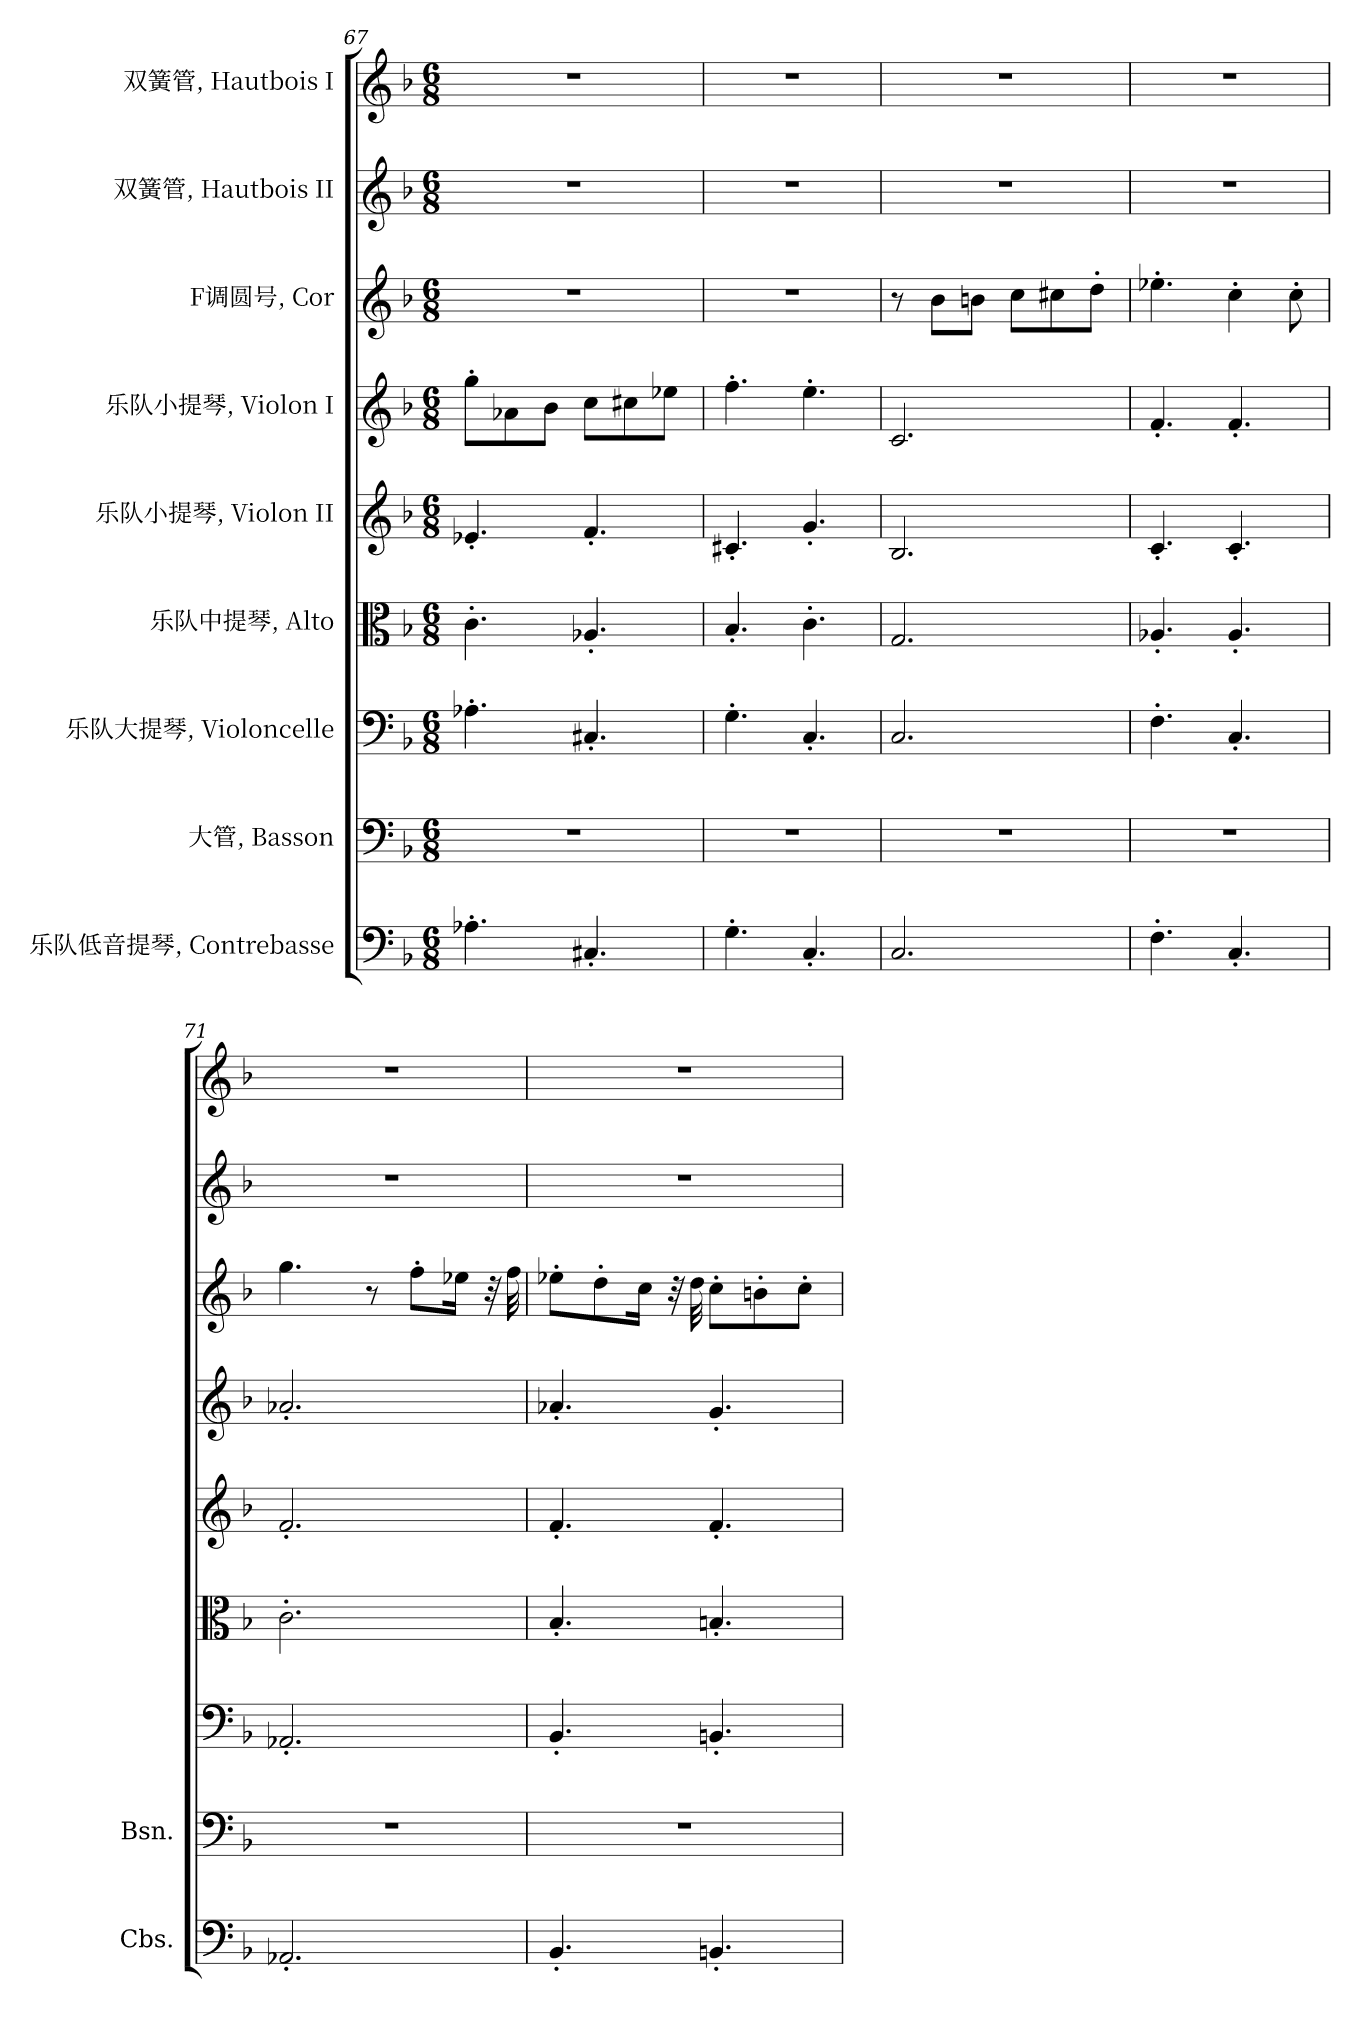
**kern	**kern	**kern	**kern	**kern	**kern	**kern	**kern	**kern
*part9	*part8	*part7	*part6	*part5	*part4	*part3	*part2	*part1
*staff9	*staff8	*staff7	*staff6	*staff5	*staff4	*staff3	*staff2	*staff1
*I"乐队低音提琴, Contrebasse	*I"大管, Basson	*I"乐队大提琴, Violoncelle	*I"乐队中提琴, Alto	*I"乐队小提琴, Violon II	*I"乐队小提琴, Violon I	*I"F调圆号, Cor	*I"双簧管, Hautbois II	*I"双簧管, Hautbois I
*I'Cbs.	*I'Bsn.	*	*	*	*	*	*	*
*clefF4	*clefF4	*clefF4	*clefC3	*clefG2	*clefG2	*clefG2	*clefG2	*clefG2
*ITrd7c12	*	*	*	*	*	*ITrd4c7	*	*
*k[b-]	*k[b-]	*k[b-]	*k[b-]	*k[b-]	*k[b-]	*k[b-e-]	*k[b-]	*k[b-]
*M6/8	*M6/8	*M6/8	*M6/8	*M6/8	*M6/8	*M6/8	*M6/8	*M6/8
=67	=67	=67	=67	=67	=67	=67	=67	=67
4.AA-X'\	2.r	4.A-X'\	4.c'\	4.e-X'/	8gg'\L	2.r	2.r	2.r
.	.	.	.	.	8a-X\	.	.	.
.	.	.	.	.	8b-\J	.	.	.
4.CC#X'/	.	4.C#X'/	4.A-X'/	4.f'/	8cc\L	.	.	.
.	.	.	.	.	8cc#X\	.	.	.
.	.	.	.	.	8ee-X\J	.	.	.
=68	=68	=68	=68	=68	=68	=68	=68	=68
4.GG'\	2.r	4.G'\	4.B-'/	4.c#X'/	4.ff'\	2.r	2.r	2.r
4.CC'/	.	4.C'/	4.c'\	4.g'/	4.ee'\	.	.	.
=69	=69	=69	=69	=69	=69	=69	=69	=69
2.CC/	2.r	2.C/	2.G/	2.B-/	2.c/	8r	2.r	2.r
.	.	.	.	.	.	8e-\L	.	.
.	.	.	.	.	.	8en\J	.	.
.	.	.	.	.	.	8f\L	.	.
.	.	.	.	.	.	8f#X\	.	.
.	.	.	.	.	.	8g'\J	.	.
=70	=70	=70	=70	=70	=70	=70	=70	=70
4.FF'\	2.r	4.F'\	4.A-X'/	4.c'/	4.f'/	4.a-X'\	2.r	2.r
4.CC'/	.	4.C'/	4.A-'/	4.c'/	4.f'/	4f'\	.	.
.	.	.	.	.	.	8f'\	.	.
=71	=71	=71	=71	=71	=71	=71	=71	=71
2.AAA-X'/	2.r	2.AA-X'/	2.c'\	2.f'/	2.a-X'/	4.cc\	2.r	2.r
.	.	.	.	.	.	8r	.	.
.	.	.	.	.	.	8b-'\L	.	.
.	.	.	.	.	.	16a-X\Jk	.	.
.	.	.	.	.	.	32r	.	.
.	.	.	.	.	.	32b-\	.	.
!!LO:PB:g=z
=72	=72	=72	=72	=72	=72	=72	=72	=72
4.BBB-'/	2.r	4.BB-'/	4.B-'/	4.f'/	4.a-X'/	8a-X'\L	2.r	2.r
.	.	.	.	.	.	8g'\	.	.
.	.	.	.	.	.	16f\Jk	.	.
.	.	.	.	.	.	32r	.	.
.	.	.	.	.	.	32g\	.	.
4.BBBn'/	.	4.BBn'/	4.Bn'/	4.f'/	4.g'/	8f'\L	.	.
.	.	.	.	.	.	8en'\	.	.
.	.	.	.	.	.	8f'\J	.	.
=	=	=	=	=	=	=	=	=
*-	*-	*-	*-	*-	*-	*-	*-	*-
